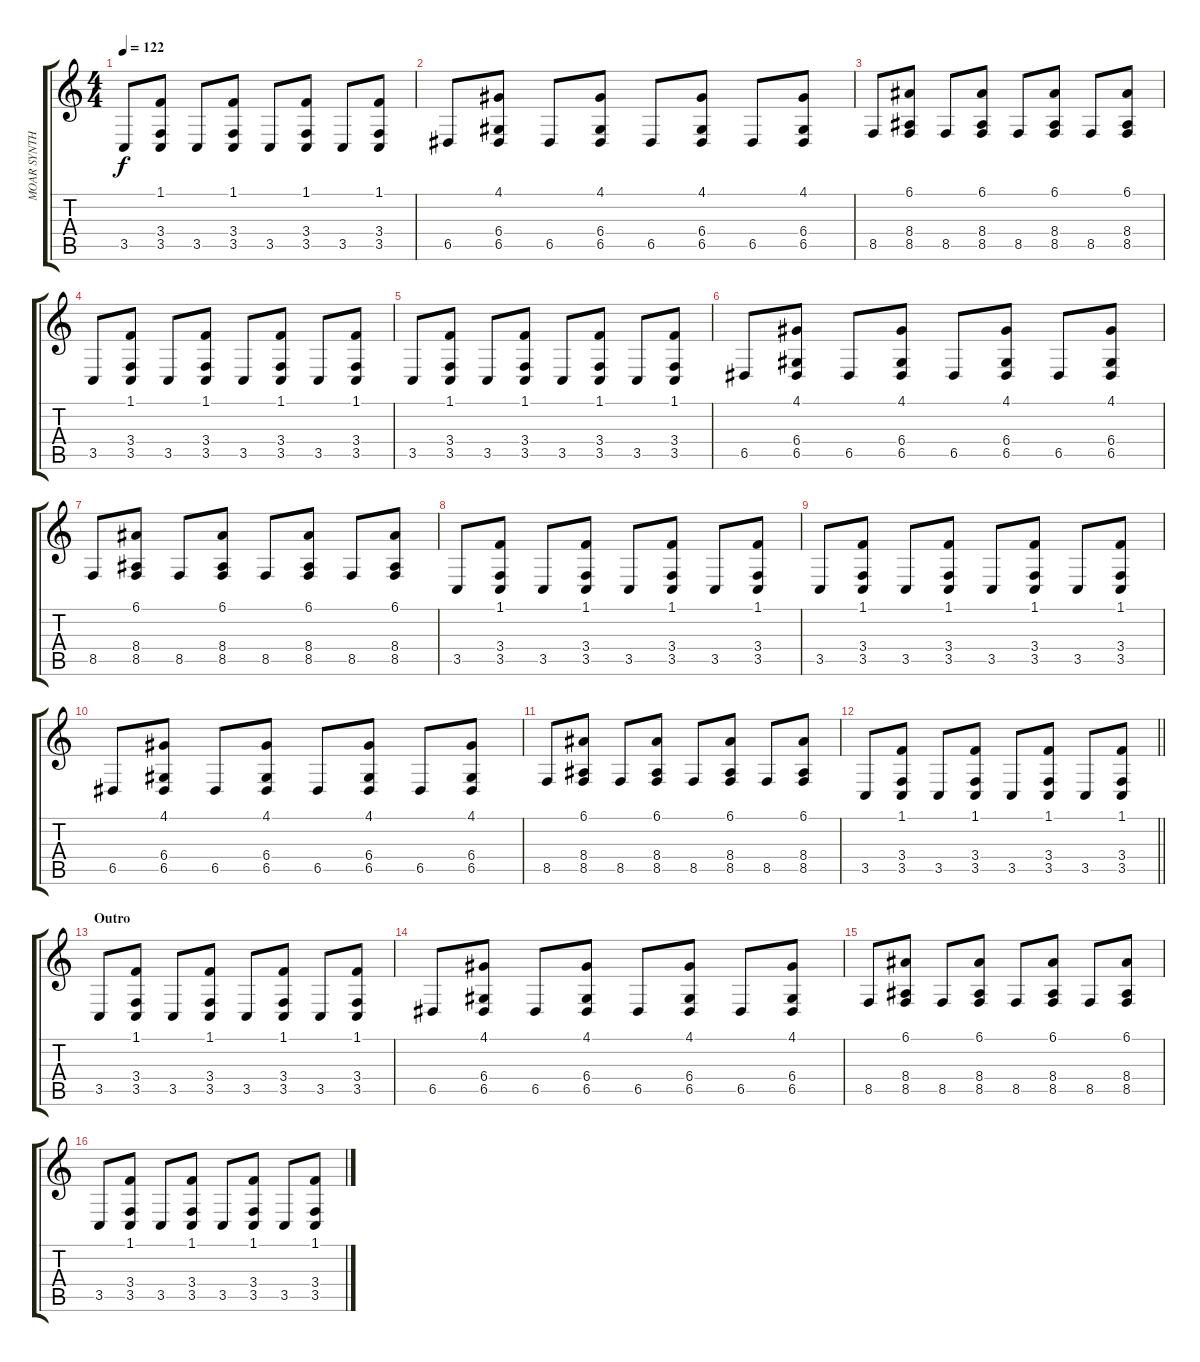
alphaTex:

\track ("MOAR SYNTH" "MOAR SYNTH") {instrument lead1square}
\staff {score tabs}
\tuning (E4 B3 G3 D3 A2 E2) {hide}
\ts (4 4)
\tempo 122
\clef g2
\ks c
3.5.8{dy f} (1.1 3.4 3.5).8 3.5.8 (1.1 3.4 3.5).8 3.5.8 (1.1 3.4 3.5).8 3.5.8 (1.1 3.4 3.5).8 |
6.5.8 (4.1 6.4 6.5).8 6.5.8 (4.1 6.4 6.5).8 6.5.8 (4.1 6.4 6.5).8 6.5.8 (4.1 6.4 6.5).8 |
8.5.8 (6.1 8.4 8.5).8 8.5.8 (6.1 8.4 8.5).8 8.5.8 (6.1 8.4 8.5).8 8.5.8 (6.1 8.4 8.5).8 |
3.5.8 (1.1 3.4 3.5).8 3.5.8 (1.1 3.4 3.5).8 3.5.8 (1.1 3.4 3.5).8 3.5.8 (1.1 3.4 3.5).8 |
3.5.8 (1.1 3.4 3.5).8 3.5.8 (1.1 3.4 3.5).8 3.5.8 (1.1 3.4 3.5).8 3.5.8 (1.1 3.4 3.5).8 |
6.5.8 (4.1 6.4 6.5).8 6.5.8 (4.1 6.4 6.5).8 6.5.8 (4.1 6.4 6.5).8 6.5.8 (4.1 6.4 6.5).8 |
8.5.8 (6.1 8.4 8.5).8 8.5.8 (6.1 8.4 8.5).8 8.5.8 (6.1 8.4 8.5).8 8.5.8 (6.1 8.4 8.5).8 |
3.5.8 (1.1 3.4 3.5).8 3.5.8 (1.1 3.4 3.5).8 3.5.8 (1.1 3.4 3.5).8 3.5.8 (1.1 3.4 3.5).8 |
3.5.8 (1.1 3.4 3.5).8 3.5.8 (1.1 3.4 3.5).8 3.5.8 (1.1 3.4 3.5).8 3.5.8 (1.1 3.4 3.5).8 |
6.5.8 (4.1 6.4 6.5).8 6.5.8 (4.1 6.4 6.5).8 6.5.8 (4.1 6.4 6.5).8 6.5.8 (4.1 6.4 6.5).8 |
8.5.8 (6.1 8.4 8.5).8 8.5.8 (6.1 8.4 8.5).8 8.5.8 (6.1 8.4 8.5).8 8.5.8 (6.1 8.4 8.5).8 |
\barLineRight lightlight
3.5.8 (1.1 3.4 3.5).8 3.5.8 (1.1 3.4 3.5).8 3.5.8 (1.1 3.4 3.5).8 3.5.8 (1.1 3.4 3.5).8 |
\section ("" "Outro")
3.5.8 (1.1 3.4 3.5).8 3.5.8 (1.1 3.4 3.5).8 3.5.8 (1.1 3.4 3.5).8 3.5.8 (1.1 3.4 3.5).8 |
6.5.8 (4.1 6.4 6.5).8 6.5.8 (4.1 6.4 6.5).8 6.5.8 (4.1 6.4 6.5).8 6.5.8 (4.1 6.4 6.5).8 |
8.5.8 (6.1 8.4 8.5).8 8.5.8 (6.1 8.4 8.5).8 8.5.8 (6.1 8.4 8.5).8 8.5.8 (6.1 8.4 8.5).8 |
3.5.8 (1.1 3.4 3.5).8 3.5.8 (1.1 3.4 3.5).8 3.5.8 (1.1 3.4 3.5).8 3.5.8 (1.1 3.4 3.5).8
